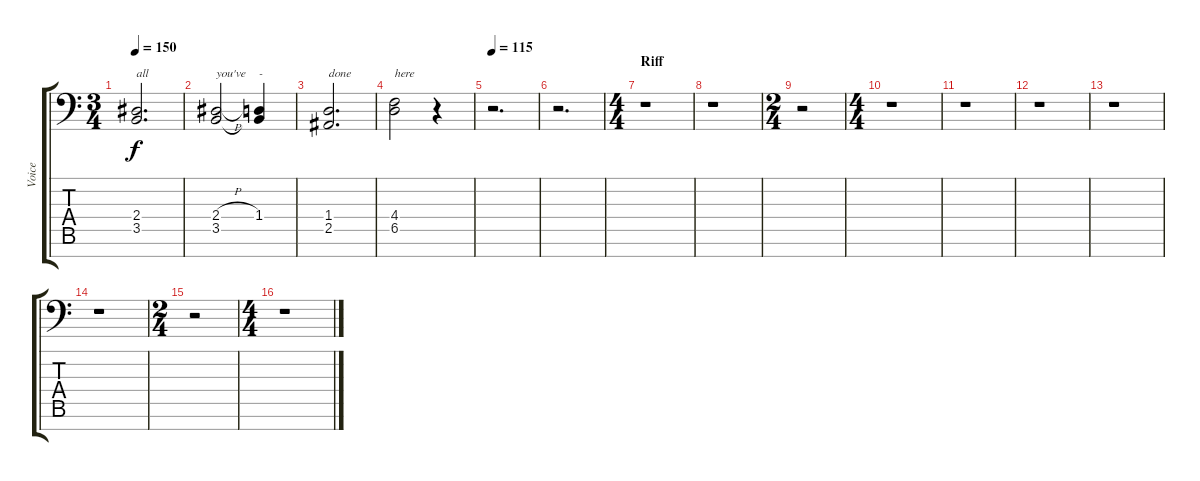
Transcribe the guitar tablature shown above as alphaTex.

\track ("Voice" "Voice") {instrument lead6voice}
\staff {score tabs}
\tuning (Eb4 Bb3 Gb3 Db3 Ab2 Eb2 Bb1) {hide}
\ts (3 4)
\tempo 150
\clef f4
\ks c
(2.4 3.5).2{d txt "all" dy f} |
(2.4{h} 3.5).2{txt "you've"} (1.4 3.5{t}).4{txt "-"} |
(1.4 2.5).2{d txt "done"} |
(4.4 6.5).2{txt "here"} r.4 |
\tempo 115
r.2{d} |
r.2{d} |
\ts (4 4)
\section ("" "Riff")
r.1 |
r.1 |
\ts (2 4)
r.2 |
\ts (4 4)
r.1 |
r.1 |
r.1 |
r.1 |
r.1 |
\ts (2 4)
r.2 |
\ts (4 4)
r.1
